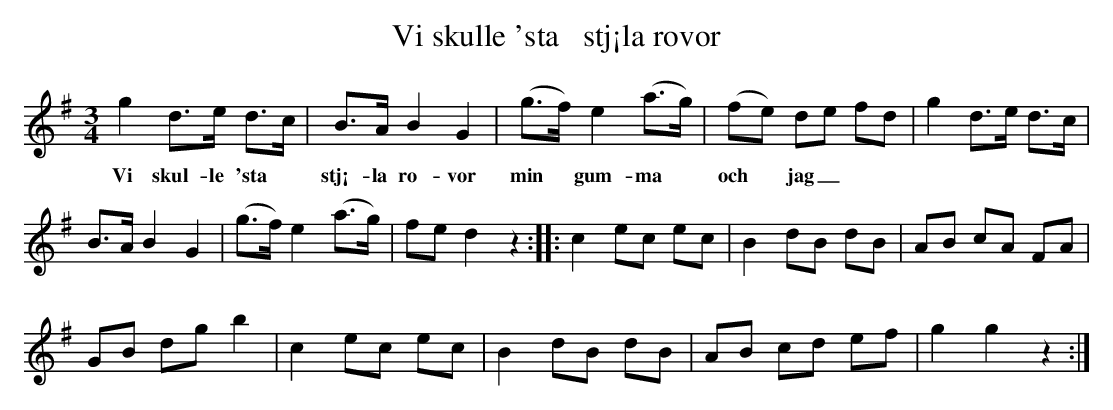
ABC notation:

X:1
T:Vi skulle 'sta   stj¡la rovor
M:3/4
L:1/8
K:G
g2 d>e d>c | B>A B2 G2 | (g>f) e2 (a>g) | (fe) de fd |g2 d>e d>c |
w: Vi skul-le 'sta   | stj¡-la ro-vor min ~ gum-ma ~ | och ~ jag _
B>A B2 G2 | (g>f) e2 (a>g) | fe d2 z2 :: c2 ec ec | B2 dB dB | AB cA FA |
GB dg b2 | c2 ec ec | B2 dB dB | AB cd ef | g2 g2 z2 :|
